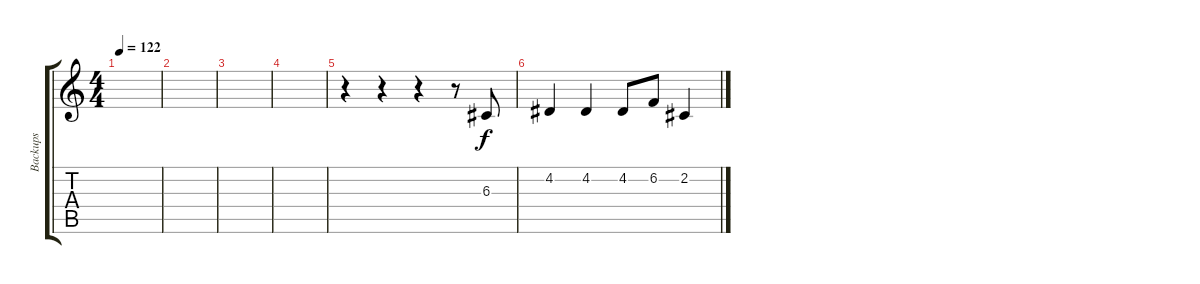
\track ("Backups" "Backups") {instrument bassoon}
\staff {score tabs}
\tuning (E4 B3 G3 D3 A2 D2) {hide}
\ts (4 4)
\tempo 122
\clef g2
\ks c
|
|
|
|
r.4 r.4 r.4 r.8 6.3.8 |
4.2.4 4.2.4 4.2.8 6.2.8 2.2.4
